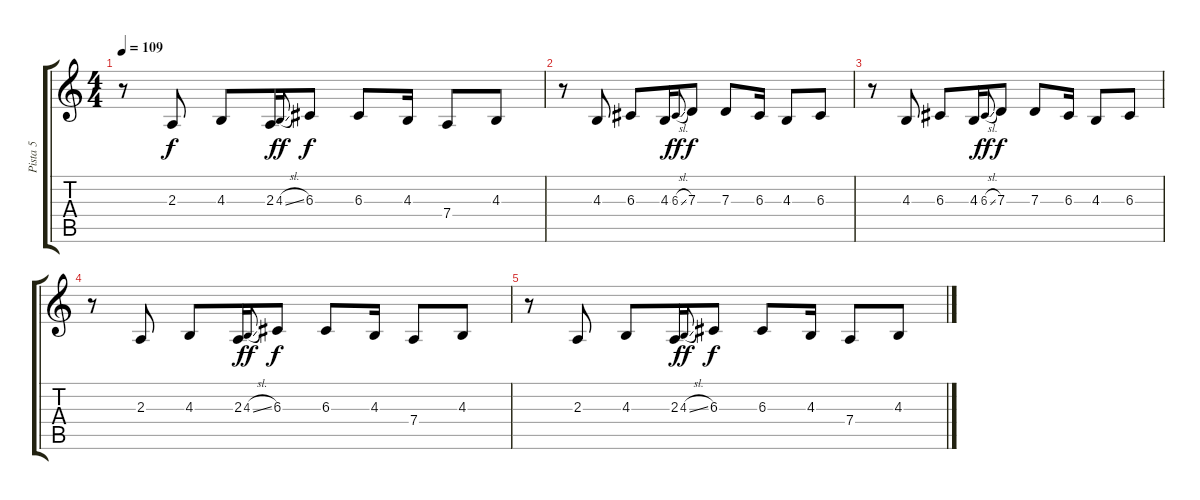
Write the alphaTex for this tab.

\track ("Pista 5" "Pista 5") {instrument shamisen}
\staff {score tabs}
\tuning (E4 B3 G3 D3 A2 E2) {hide}
\ts (4 4)
\tempo 109
\clef g2
\ks c
r.8{dy f} 2.3.8 4.3.8 2.3.16 4.3{sl}.8{gr onbeat dy ff} 6.3.8{dy f} 6.3.8 4.3.16 7.4.8 4.3.8 |
r.8 4.3.8 6.3.8 4.3.16 6.3{sl}.8{gr onbeat dy ff} 7.3.8{dy f} 7.3.8 6.3.16 4.3.8 6.3.8 |
r.8 4.3.8 6.3.8 4.3.16 6.3{sl}.8{gr onbeat dy ff} 7.3.8{dy f} 7.3.8 6.3.16 4.3.8 6.3.8 |
r.8 2.3.8 4.3.8 2.3.16 4.3{sl}.8{gr onbeat dy ff} 6.3.8{dy f} 6.3.8 4.3.16 7.4.8 4.3.8 |
r.8 2.3.8 4.3.8 2.3.16 4.3{sl}.8{gr onbeat dy ff} 6.3.8{dy f} 6.3.8 4.3.16 7.4.8 4.3.8
